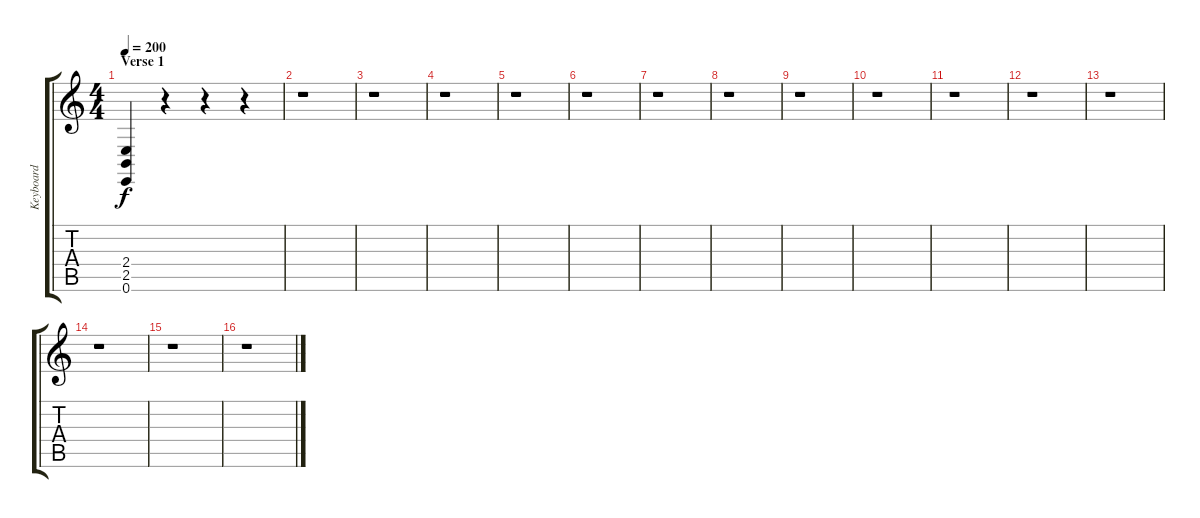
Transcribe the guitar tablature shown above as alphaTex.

\track ("Keyboard" "Keyboard") {instrument lead2sawtooth}
\staff {score tabs}
\tuning (E4 B3 G3 D3 A2 E2) {hide}
\ts (4 4)
\section ("" "Verse 1")
\tempo 200
\clef g2
\ks c
(2.4 2.5 0.6).4{dy f} r.4 r.4 r.4 |
r.1 |
r.1 |
r.1 |
r.1 |
r.1 |
r.1 |
r.1 |
r.1 |
r.1 |
r.1 |
r.1 |
r.1 |
r.1 |
r.1 |
r.1
